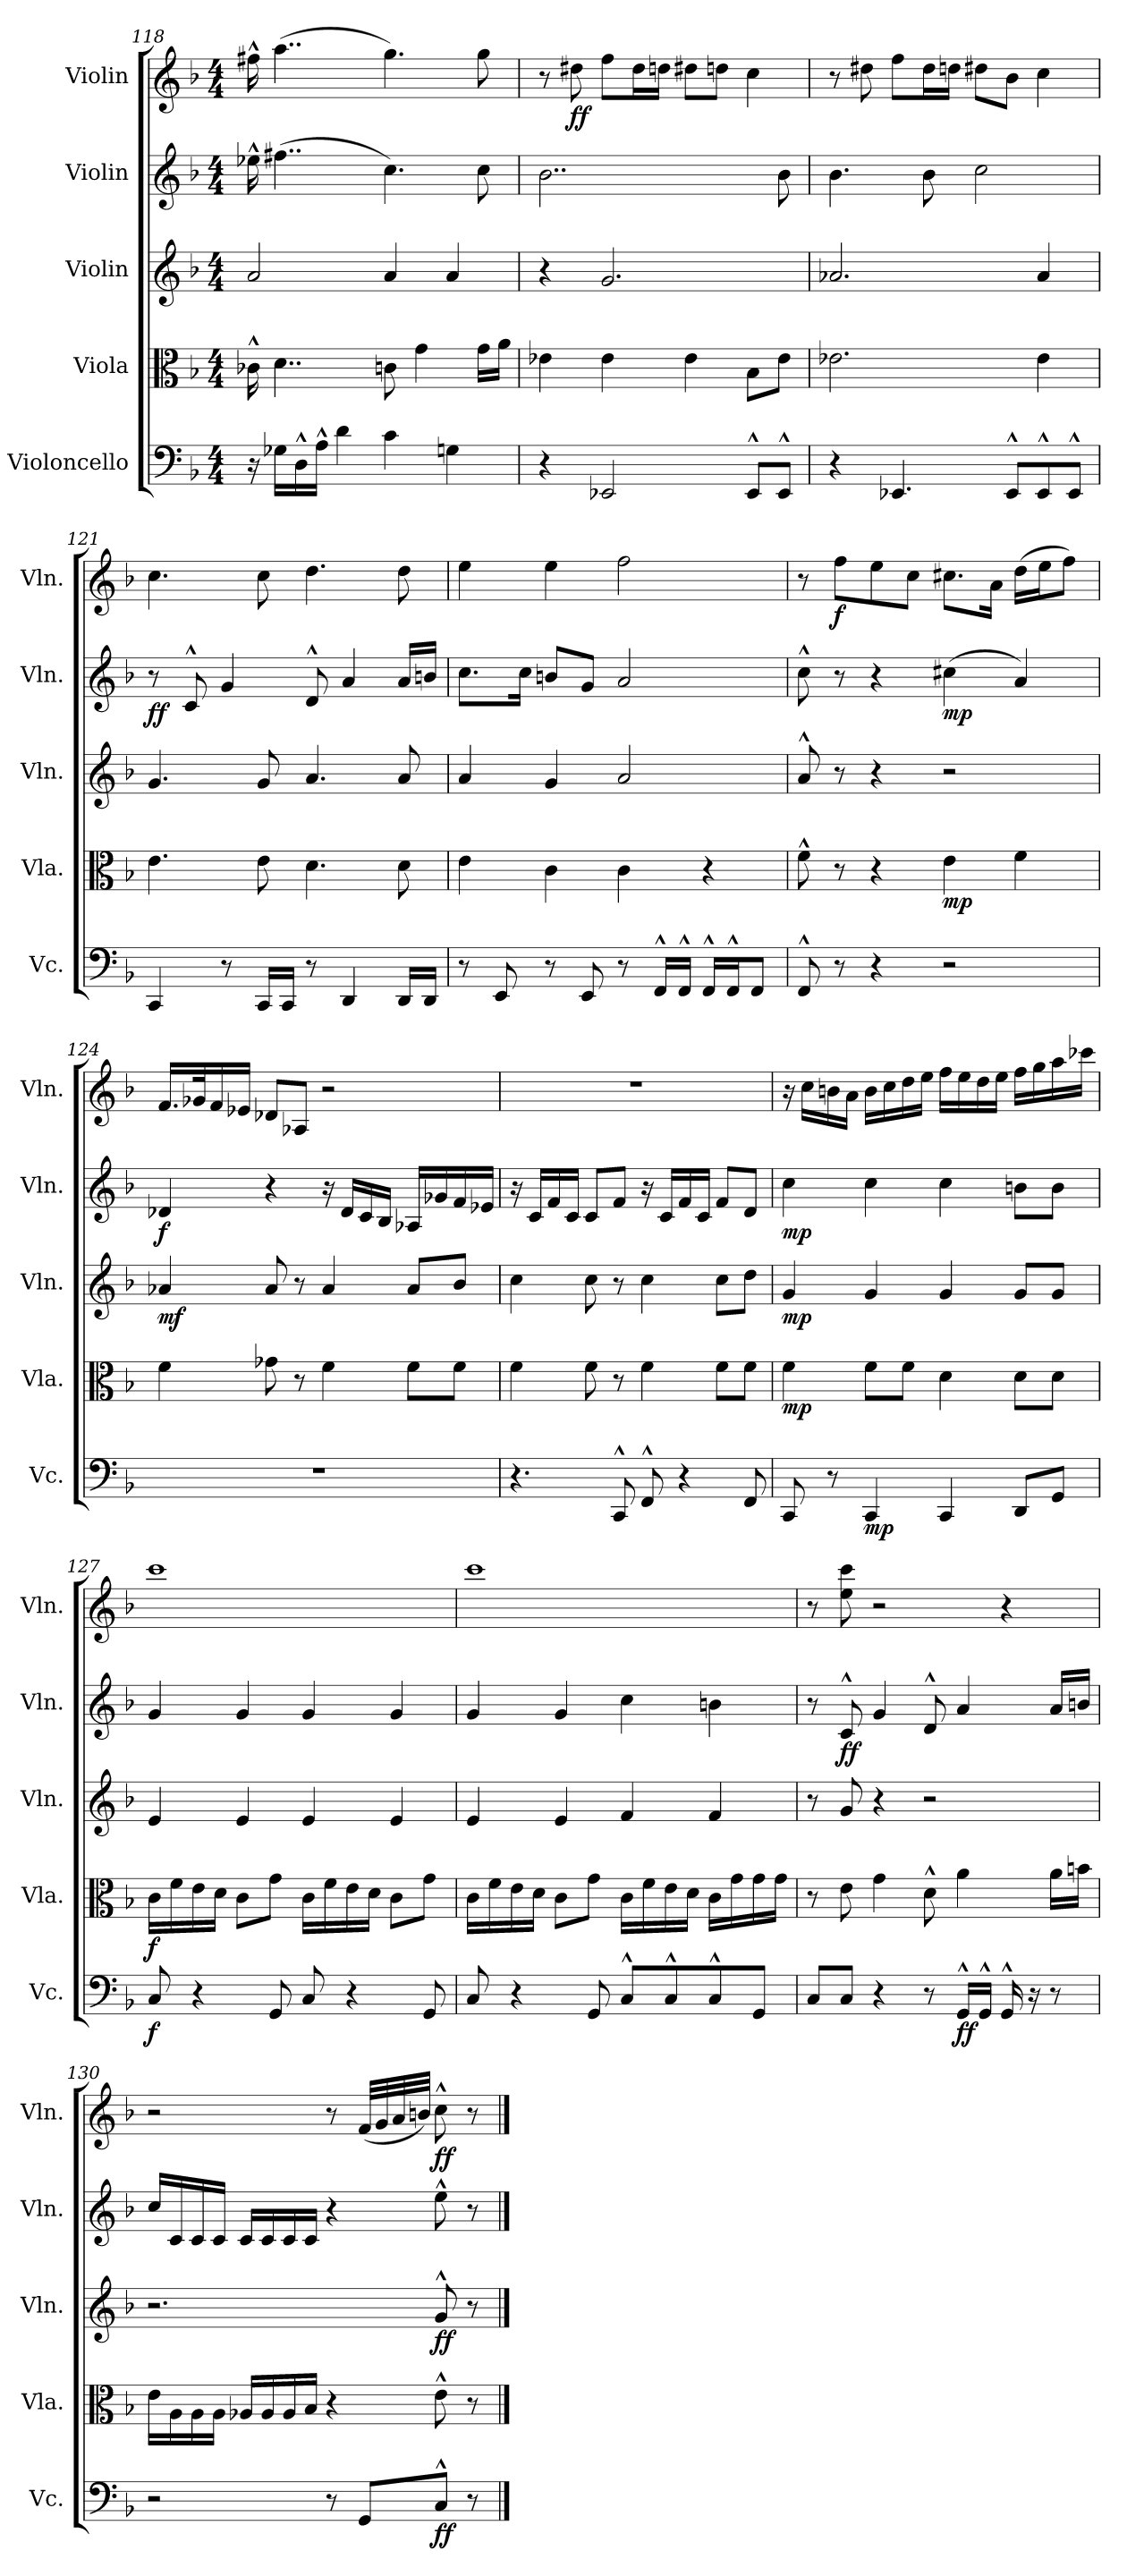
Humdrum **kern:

**kern	**dynam	**kern	**dynam	**kern	**dynam	**kern	**dynam	**kern	**dynam
*part5	*part5	*part4	*part4	*part3	*part3	*part2	*part2	*part1	*part1
*staff5	*staff5	*staff4	*staff4	*staff3	*staff3	*staff2	*staff2	*staff1	*staff1
*I"Violoncello	*	*I"Viola	*	*I"Violin	*	*I"Violin	*	*I"Violin	*
*I'Vc.	*	*I'Vla.	*	*I'Vln.	*	*I'Vln.	*	*I'Vln.	*
!!LO:PB:g=z
*clefF4	*	*clefC3	*	*clefG2	*	*clefG2	*	*clefG2	*
*k[b-]	*	*k[b-]	*	*k[b-]	*	*k[b-]	*	*k[b-]	*
*M4/4	*	*M4/4	*	*M4/4	*	*M4/4	*	*M4/4	*
=118	=118	=118	=118	=118	=118	=118	=118	=118	=118
16r	.	16c-X^^\	.	2a/	.	16ee-X^^\	.	16ff#X^^\	.
16G-X\LL	.	4..d\	.	.	.	(4..ff#X\	.	(4..aa\	.
16D^^\	.	.	.	.	.	.	.	.	.
16A^^\JJ	.	.	.	.	.	.	.	.	.
4d\	.	.	.	.	.	.	.	.	.
4c\	.	8cn\	.	4a/	.	4.cc\)	.	4.gg\)	.
.	.	4g\	.	.	.	.	.	.	.
4Gn\	.	.	.	4a/	.	.	.	.	.
.	.	16g\LL	.	.	.	8cc\	.	8gg\	.
.	.	16a\JJ	.	.	.	.	.	.	.
=119	=119	=119	=119	=119	=119	=119	=119	=119	=119
4r	.	4e-X\	.	4r	.	2..b-\	.	8r	.
!	!	!	!	!	!	!	!	!	!LO:DY:b
.	.	.	.	.	.	.	.	8dd#X\	ff
2EE-X/	.	4e-\	.	2.g/	.	.	.	8ff\L	.
.	.	.	.	.	.	.	.	16dd#\L	.
.	.	.	.	.	.	.	.	16ddn\JJ	.
.	.	4e-\	.	.	.	.	.	8dd#X\L	.
.	.	.	.	.	.	.	.	8ddn\J	.
8EE-^^/L	.	8B-\L	.	.	.	.	.	4cc\	.
8EE-^^/J	.	8e-\J	.	.	.	8b-\	.	.	.
=120	=120	=120	=120	=120	=120	=120	=120	=120	=120
4r	.	2.e-X\	.	2.a-X/	.	4.b-\	.	8r	.
.	.	.	.	.	.	.	.	8dd#X\	.
4.EE-X/	.	.	.	.	.	.	.	8ff\L	.
.	.	.	.	.	.	8b-\	.	16dd#\L	.
.	.	.	.	.	.	.	.	16ddn\JJ	.
.	.	.	.	.	.	2cc\	.	8dd#X\L	.
8EE-^^/L	.	.	.	.	.	.	.	8b-\J	.
8EE-^^/	.	4e-\	.	4a-/	.	.	.	4cc\	.
8EE-^^/J	.	.	.	.	.	.	.	.	.
!!LO:LB:g=z
=121	=121	=121	=121	=121	=121	=121	=121	=121	=121
!	!	!	!	!	!	!	!LO:DY:b	!	!
4CC/	.	4.e\	.	4.g/	.	8r	ff	4.cc\	.
.	.	.	.	.	.	8c^^/	.	.	.
8r	.	.	.	.	.	4g/	.	.	.
16CC/LL	.	8e\	.	8g/	.	.	.	8cc\	.
16CC/JJ	.	.	.	.	.	.	.	.	.
8r	.	4.d\	.	4.a/	.	8d^^/	.	4.dd\	.
4DD/	.	.	.	.	.	4a/	.	.	.
16DD/LL	.	8d\	.	8a/	.	16a/LL	.	8dd\	.
16DD/JJ	.	.	.	.	.	16bn/JJ	.	.	.
=122	=122	=122	=122	=122	=122	=122	=122	=122	=122
8r	.	4e\	.	4a/	.	8.cc\L	.	4ee\	.
8EE/	.	.	.	.	.	.	.	.	.
.	.	.	.	.	.	16cc\Jk	.	.	.
8r	.	4c\	.	4g/	.	8bn/L	.	4ee\	.
8EE/	.	.	.	.	.	8g/J	.	.	.
8r	.	4c\	.	2a/	.	2a/	.	2ff\	.
16FF^^/LL	.	.	.	.	.	.	.	.	.
16FF^^/JJ	.	.	.	.	.	.	.	.	.
16FF^^/LL	.	4r	.	.	.	.	.	.	.
16FF^^/J	.	.	.	.	.	.	.	.	.
8FF/J	.	.	.	.	.	.	.	.	.
=123	=123	=123	=123	=123	=123	=123	=123	=123	=123
8FF^^/	.	8f^^\	.	8a^^/	.	8cc^^\	.	8r	.
!	!	!	!	!	!	!	!	!	!LO:DY:b
8r	.	8r	.	8r	.	8r	.	8ff\L	f
4r	.	4r	.	4r	.	4r	.	8ee\	.
.	.	.	.	.	.	.	.	8cc\J	.
!	!	!	!LO:DY:b	!	!	!	!LO:DY:b	!	!
2r	.	4e\	mp	2r	.	(4cc#X\	mp	8.cc#X\L	.
.	.	.	.	.	.	.	.	16a\Jk	.
.	.	4f\	.	.	.	4a/)	.	(16dd\LL	.
.	.	.	.	.	.	.	.	16ee\J	.
.	.	.	.	.	.	.	.	8ff\J)	.
!!LO:PB:g=z
=124	=124	=124	=124	=124	=124	=124	=124	=124	=124
!	!	!	!	!	!LO:DY:b	!	!LO:DY:b	!	!
1r	.	4f\	.	4a-X/	mf	4d-X/	f	16.f/LL	.
.	.	.	.	.	.	.	.	32g-X/K	.
.	.	.	.	.	.	.	.	16f/	.
.	.	.	.	.	.	.	.	16e-X/JJ	.
.	.	8g-X\	.	8a-/	.	4r	.	8d-X/L	.
.	.	8r	.	8r	.	.	.	8A-X/J	.
.	.	4f\	.	4a-/	.	16r	.	2r	.
.	.	.	.	.	.	16d-/LL	.	.	.
.	.	.	.	.	.	16c/	.	.	.
.	.	.	.	.	.	16B-/JJ	.	.	.
.	.	8f\L	.	8a-/L	.	16A-X/LL	.	.	.
.	.	.	.	.	.	16g-X/	.	.	.
.	.	8f\J	.	8b-/J	.	16f/	.	.	.
.	.	.	.	.	.	16e-X/JJ	.	.	.
=125	=125	=125	=125	=125	=125	=125	=125	=125	=125
4.r	.	4f\	.	4cc\	.	16r	.	1r	.
.	.	.	.	.	.	16c/LL	.	.	.
.	.	.	.	.	.	16f/	.	.	.
.	.	.	.	.	.	16c/JJ	.	.	.
.	.	8f\	.	8cc\	.	8c/L	.	.	.
8CC^^/	.	8r	.	8r	.	8f/J	.	.	.
8FF^^/	.	4f\	.	4cc\	.	16r	.	.	.
.	.	.	.	.	.	16c/LL	.	.	.
4r	.	.	.	.	.	16f/	.	.	.
.	.	.	.	.	.	16c/JJ	.	.	.
.	.	8f\L	.	8cc\L	.	8f/L	.	.	.
8FF/	.	8f\J	.	8dd\J	.	8d/J	.	.	.
!!LO:LB:g=z
=126	=126	=126	=126	=126	=126	=126	=126	=126	=126
!	!	!	!LO:DY:b	!	!LO:DY:b	!	!LO:DY:b	!	!
8CC/	.	4f\	mp	4g/	mp	4cc\	mp	16r	.
.	.	.	.	.	.	.	.	16cc\LL	.
8r	.	.	.	.	.	.	.	16bn\	.
.	.	.	.	.	.	.	.	16a\JJ	.
!	!LO:DY:b	!	!	!	!	!	!	!	!
4CC/	mp	8f\L	.	4g/	.	4cc\	.	16b\LL	.
.	.	.	.	.	.	.	.	16cc\	.
.	.	8f\J	.	.	.	.	.	16dd\	.
.	.	.	.	.	.	.	.	16ee\JJ	.
4CC/	.	4d\	.	4g/	.	4cc\	.	16ff\LL	.
.	.	.	.	.	.	.	.	16ee\	.
.	.	.	.	.	.	.	.	16dd\	.
.	.	.	.	.	.	.	.	16ee\JJ	.
8DD/L	.	8d\L	.	8g/L	.	8bn\L	.	16ff\LL	.
.	.	.	.	.	.	.	.	16gg\	.
8GG/J	.	8d\J	.	8g/J	.	8b\J	.	16aa\	.
.	.	.	.	.	.	.	.	16ccc-X\JJ	.
=127	=127	=127	=127	=127	=127	=127	=127	=127	=127
!	!LO:DY:b	!	!LO:DY:b	!	!	!	!	!	!
8C/	f	16c\LL	f	4e/	.	4g/	.	1ccc	.
.	.	16f\	.	.	.	.	.	.	.
4r	.	16e\	.	.	.	.	.	.	.
.	.	16d\JJ	.	.	.	.	.	.	.
.	.	8c\L	.	4e/	.	4g/	.	.	.
8GG/	.	8g\J	.	.	.	.	.	.	.
8C/	.	16c\LL	.	4e/	.	4g/	.	.	.
.	.	16f\	.	.	.	.	.	.	.
4r	.	16e\	.	.	.	.	.	.	.
.	.	16d\JJ	.	.	.	.	.	.	.
.	.	8c\L	.	4e/	.	4g/	.	.	.
8GG/	.	8g\J	.	.	.	.	.	.	.
=128	=128	=128	=128	=128	=128	=128	=128	=128	=128
8C/	.	16c\LL	.	4e/	.	4g/	.	1ccc	.
.	.	16f\	.	.	.	.	.	.	.
4r	.	16e\	.	.	.	.	.	.	.
.	.	16d\JJ	.	.	.	.	.	.	.
.	.	8c\L	.	4e/	.	4g/	.	.	.
8GG/	.	8g\J	.	.	.	.	.	.	.
8C^^/L	.	16c\LL	.	4f/	.	4cc\	.	.	.
.	.	16f\	.	.	.	.	.	.	.
8C^^/	.	16e\	.	.	.	.	.	.	.
.	.	16d\JJ	.	.	.	.	.	.	.
8C^^/	.	16c\LL	.	4f/	.	4bn\	.	.	.
.	.	16g\	.	.	.	.	.	.	.
8GG/J	.	16g\	.	.	.	.	.	.	.
.	.	16g\JJ	.	.	.	.	.	.	.
!!LO:PB:g=z
=129	=129	=129	=129	=129	=129	=129	=129	=129	=129
*	*	*	*	*	*	*	*	*MM80	*
8C/L	.	8r	.	8r	.	8r	.	8r	.
!	!	!	!	!	!	!	!LO:DY:b	!	!
8C/J	.	8e\	.	8g/	.	8c^^/	ff	8ee\ 8ccc\	.
4r	.	4g\	.	4r	.	4g/	.	2r	.
8r	.	8d^^\	.	2r	.	8d^^/	.	.	.
!	!LO:DY:b	!	!	!	!	!	!	!	!
16GG^^/LL	ff	4a\	.	.	.	4a/	.	.	.
16GG^^/JJ	.	.	.	.	.	.	.	.	.
16GG^^/	.	.	.	.	.	.	.	4r	.
16r	.	.	.	.	.	.	.	.	.
8r	.	16a\LL	.	.	.	16a/LL	.	.	.
.	.	16bn\JJ	.	.	.	16bn/JJ	.	.	.
=130	=130	=130	=130	=130	=130	=130	=130	=130	=130
2r	.	16e\LL	.	2.r	.	16cc/LL	.	2r	.
.	.	16A\	.	.	.	16c/	.	.	.
.	.	16A\	.	.	.	16c/	.	.	.
.	.	16A\JJ	.	.	.	16c/JJ	.	.	.
.	.	16A-X/LL	.	.	.	16c/LL	.	.	.
.	.	16A-/	.	.	.	16c/	.	.	.
.	.	16A-/	.	.	.	16c/	.	.	.
.	.	16B-/JJ	.	.	.	16c/JJ	.	.	.
8r	.	4r	.	.	.	4r	.	8r	.
8GG/L	.	.	.	.	.	.	.	(32f/LLL	.
.	.	.	.	.	.	.	.	32g/	.
.	.	.	.	.	.	.	.	32a/	.
.	.	.	.	.	.	.	.	32bn/JJJ)	.
!	!LO:DY:b	!	!	!	!LO:DY:b	!	!	!	!LO:DY:b
8C^^/J	ff	8e^^\	.	8g^^/	ff	8ee^^\	.	8cc^^\	ff
8r	.	8r	.	8r	.	8r	.	8r	.
==	==	==	==	==	==	==	==	==	==
*-	*-	*-	*-	*-	*-	*-	*-	*-	*-
